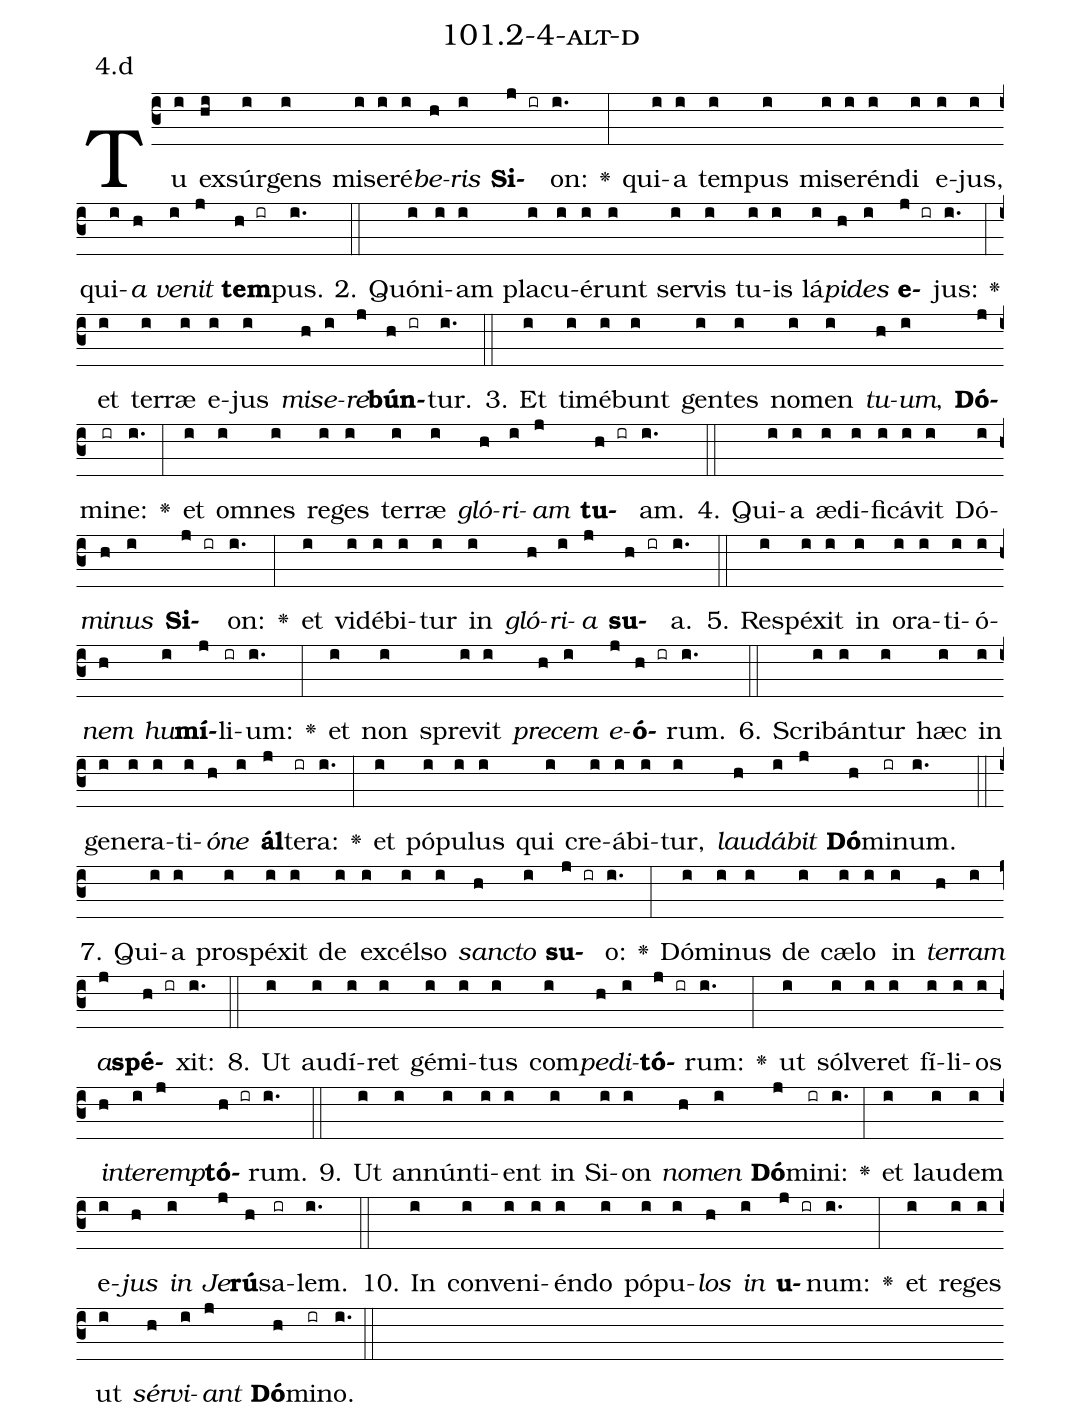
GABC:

name: 101.2-4-alt-d;
annotation: 4.d;
%%
(c3)Tu(i) ex(hi)súr(i)gens(i) mi(i)se(i)ré(i)<i>be</i>(h)<i>ris</i>(i) <b>Si</b>(j ir)on:(i.) <v>\greheightstar</v>(:) qui(i)a(i) tem(i)pus(i) mi(i)se(i)rén(i)di(i) e(i)jus,(i) qui(i)<i>a</i>(h) <i>ve</i>(i)<i>nit</i>(j) <b>tem</b>(h ir)pus.(i.) (::)
2. Quón(i)i(i)am(i) pla(i)cu(i)é(i)runt(i) ser(i)vis(i) tu(i)is(i) lá(i)<i>pi</i>(h)<i>des</i>(i) <b>e</b>(j ir)jus:(i.) <v>\greheightstar</v>(:) et(i) ter(i)ræ(i) e(i)jus(i) <i>mi</i>(h)<i>se</i>(i)<i>re</i>(j)<b>bún</b>(h ir)tur.(i.) (::)
3. Et(i) ti(i)mé(i)bunt(i) gen(i)tes(i) no(i)men(i) <i>tu</i>(h)<i>um</i>,(i) <b>Dó</b>(j)mi(ir)ne:(i.) <v>\greheightstar</v>(:) et(i) om(i)nes(i) re(i)ges(i) ter(i)ræ(i) <i>gló</i>(h)<i>ri</i>(i)<i>am</i>(j) <b>tu</b>(h ir)am.(i.) (::)
4. Qui(i)a(i) æ(i)di(i)fi(i)cá(i)vit(i) Dó(i)<i>mi</i>(h)<i>nus</i>(i) <b>Si</b>(j ir)on:(i.) <v>\greheightstar</v>(:) et(i) vi(i)dé(i)bi(i)tur(i) in(i) <i>gló</i>(h)<i>ri</i>(i)<i>a</i>(j) <b>su</b>(h ir)a.(i.) (::)
5. Re(i)spé(i)xit(i) in(i) o(i)ra(i)ti(i)ó(i)<i>nem</i>(h) <i>hu</i>(i)<b>mí</b>(j)li(ir)um:(i.) <v>\greheightstar</v>(:) et(i) non(i) spre(i)vit(i) <i>pre</i>(h)<i>cem</i>(i) <i>e</i>(j)<b>ó</b>(h ir)rum.(i.) (::)
6. Scri(i)bán(i)tur(i) hæc(i) in(i) ge(i)ne(i)ra(i)ti(i)<i>ó</i>(h)<i>ne</i>(i) <b>ál</b>(j)te(ir)ra:(i.) <v>\greheightstar</v>(:) et(i) pó(i)pu(i)lus(i) qui(i) cre(i)á(i)bi(i)tur,(i) <i>lau</i>(h)<i>dá</i>(i)<i>bit</i>(j) <b>Dó</b>(h)mi(ir)num.(i.) (::)
7. Qui(i)a(i) pro(i)spé(i)xit(i) de(i) ex(i)cél(i)so(i) <i>sanc</i>(h)<i>to</i>(i) <b>su</b>(j ir)o:(i.) <v>\greheightstar</v>(:) Dó(i)mi(i)nus(i) de(i) cæ(i)lo(i) in(i) <i>ter</i>(h)<i>ram</i>(i) <i>a</i>(j)<b>spé</b>(h ir)xit:(i.) (::)
8. Ut(i) au(i)dí(i)ret(i) gé(i)mi(i)tus(i) com(i)<i>pe</i>(h)<i>di</i>(i)<b>tó</b>(j ir)rum:(i.) <v>\greheightstar</v>(:) ut(i) sól(i)ve(i)ret(i) fí(i)li(i)os(i) <i>in</i>(h)<i>ter</i>(i)<i>emp</i>(j)<b>tó</b>(h ir)rum.(i.) (::)
9. Ut(i) an(i)nún(i)ti(i)ent(i) in(i) Si(i)on(i) <i>no</i>(h)<i>men</i>(i) <b>Dó</b>(j)mi(ir)ni:(i.) <v>\greheightstar</v>(:) et(i) lau(i)dem(i) e(i)<i>jus</i>(h) <i>in</i>(i) <i>Je</i>(j)<b>rú</b>(h)sa(ir)lem.(i.) (::)
10. In(i) con(i)ve(i)ni(i)én(i)do(i) pó(i)pu(i)<i>los</i>(h) <i>in</i>(i) <b>u</b>(j ir)num:(i.) <v>\greheightstar</v>(:) et(i) re(i)ges(i) ut(i) <i>sér</i>(h)<i>vi</i>(i)<i>ant</i>(j) <b>Dó</b>(h)mi(ir)no.(i.) (::)
